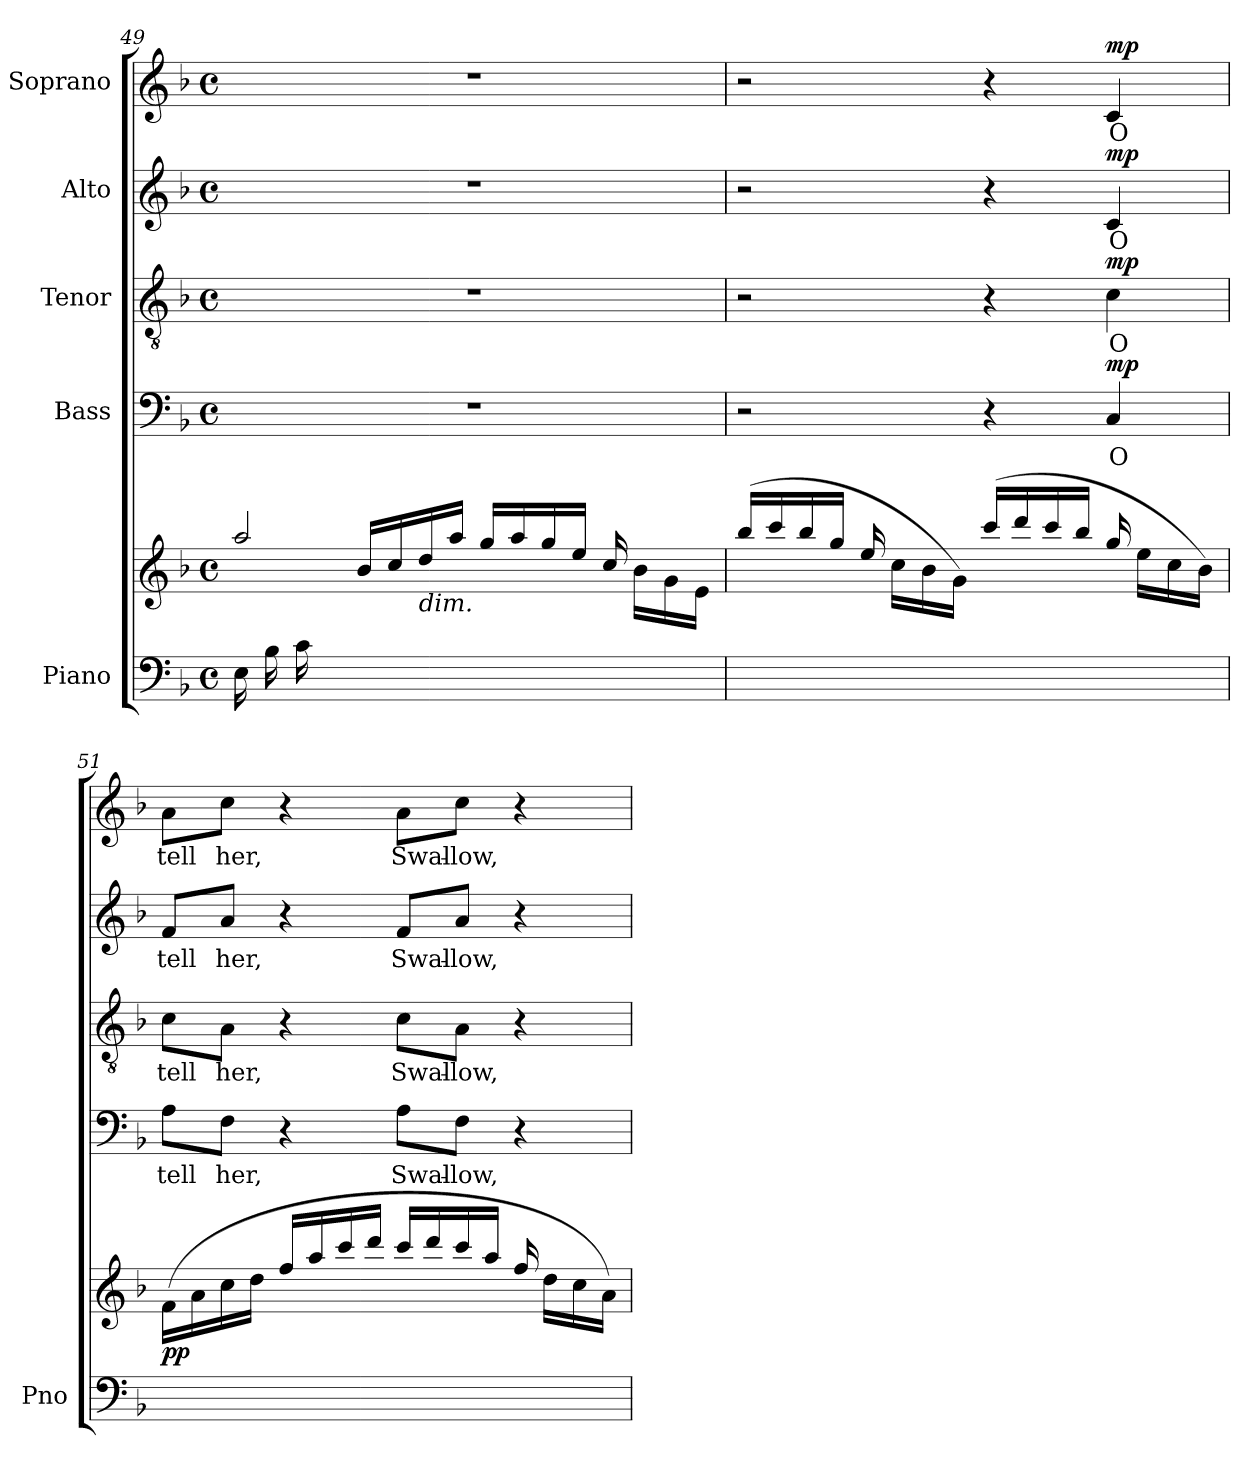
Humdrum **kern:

**kern	**kern	**dynam	**kern	**text	**dynam	**kern	**text	**dynam	**kern	**text	**dynam	**kern	**text	**dynam
*part5	*part5	*part5	*part4	*part4	*part4	*part3	*part3	*part3	*part2	*part2	*part2	*part1	*part1	*part1
*staff6	*staff5	*staff5/6	*staff4	*staff4	*staff4	*staff3	*staff3	*staff3	*staff2	*staff2	*staff2	*staff1	*staff1	*staff1
*I"Piano	*	*	*I"Bass	*	*	*I"Tenor	*	*	*I"Alto	*	*	*I"Soprano	*	*
*I'Pno	*	*	*	*	*	*	*	*	*	*	*	*	*	*
*clefF4	*clefG2	*	*clefF4	*	*	*clefGv2	*	*	*clefG2	*	*	*clefG2	*	*
*k[b-]	*k[b-]	*	*k[b-]	*	*	*k[b-]	*	*	*k[b-]	*	*	*k[b-]	*	*
*M4/4	*M4/4	*	*M4/4	*	*	*M4/4	*	*	*M4/4	*	*	*M4/4	*	*
*met(c)	*met(c)	*	*met(c)	*	*	*met(c)	*	*	*met(c)	*	*	*met(c)	*	*
=49	=49	=49	=49	=49	=49	=49	=49	=49	=49	=49	=49	=49	=49	=49
*^	*^	*	*	*	*	*	*	*	*	*	*	*	*	*
(<16E\LL	1ryy	(>2aa/	8.ryy	.	1r	.	.	1r	.	.	1r	.	.	1r	.	.
16B-\	.	.	.	.	.	.	.	.	.	.	.	.	.	.	.	.
16c\	.	.	.	.	.	.	.	.	.	.	.	.	.	.	.	.
2ryy	.	.	16g\JJ	.	.	.	.	.	.	.	.	.	.	.	.	.
.	.	.	16b-/LL	.	.	.	.	.	.	.	.	.	.	.	.	.
.	.	.	16cc/	.	.	.	.	.	.	.	.	.	.	.	.	.
!	!	!	!LO:TX:b:i:t=dim.	!	!	!	!	!	!	!	!	!	!	!	!	!
.	.	.	16dd/	.	.	.	.	.	.	.	.	.	.	.	.	.
.	.	.	16aa/JJ	.	.	.	.	.	.	.	.	.	.	.	.	.
.	.	2ryy)	16gg/LL	.	.	.	.	.	.	.	.	.	.	.	.	.
.	.	.	16aa/	.	.	.	.	.	.	.	.	.	.	.	.	.
.	.	.	16gg/	.	.	.	.	.	.	.	.	.	.	.	.	.
4ryy	.	.	16ee/JJ	.	.	.	.	.	.	.	.	.	.	.	.	.
.	.	.	16cc/	.	.	.	.	.	.	.	.	.	.	.	.	.
.	.	.	16b-\LL	.	.	.	.	.	.	.	.	.	.	.	.	.
.	.	.	16g\	.	.	.	.	.	.	.	.	.	.	.	.	.
16ryy	.	.	16e\JJ)	.	.	.	.	.	.	.	.	.	.	.	.	.
*v	*v	*	*	*	*	*	*	*	*	*	*	*	*	*	*	*
*	*v	*v	*	*	*	*	*	*	*	*	*	*	*	*	*
=50	=50	=50	=50	=50	=50	=50	=50	=50	=50	=50	=50	=50	=50	=50
1ryy	(<16bb-/LL	.	2r	.	.	2r	.	.	2r	.	.	2r	.	.
.	16ccc/	.	.	.	.	.	.	.	.	.	.	.	.	.
.	16bb-/	.	.	.	.	.	.	.	.	.	.	.	.	.
.	16gg/JJ	.	.	.	.	.	.	.	.	.	.	.	.	.
.	16ee/	.	.	.	.	.	.	.	.	.	.	.	.	.
.	16cc\LL	.	.	.	.	.	.	.	.	.	.	.	.	.
.	16b-\	.	.	.	.	.	.	.	.	.	.	.	.	.
.	16g\JJ)	.	.	.	.	.	.	.	.	.	.	.	.	.
.	(>16ccc/LL	.	4r	.	.	4r	.	.	4r	.	.	4r	.	.
.	16ddd/	.	.	.	.	.	.	.	.	.	.	.	.	.
.	16ccc/	.	.	.	.	.	.	.	.	.	.	.	.	.
.	16bb-/JJ	.	.	.	.	.	.	.	.	.	.	.	.	.
!	!	!	!	!LO:LY:b	!LO:DY:a	!	!LO:LY:b	!LO:DY:a	!	!LO:LY:b	!LO:DY:a	!	!LO:LY:b	!LO:DY:a
.	16gg/	.	4C/	O	mp	4c\	O	mp	4c/	O	mp	4c/	O	mp
.	16ee\LL	.	.	.	.	.	.	.	.	.	.	.	.	.
.	16cc\	.	.	.	.	.	.	.	.	.	.	.	.	.
.	16b-\JJ)	.	.	.	.	.	.	.	.	.	.	.	.	.
!!LO:PB:g=z
=51	=51	=51	=51	=51	=51	=51	=51	=51	=51	=51	=51	=51	=51	=51
!	!	!LO:DY:b	!	!LO:LY:b	!	!	!LO:LY:b	!	!	!LO:LY:b	!	!	!LO:LY:b	!
1ryy	(>16f\LL	pp	8A\L	tell	.	8c\L	tell	.	8f/L	tell	.	8a\L	tell	.
.	16a\	.	.	.	.	.	.	.	.	.	.	.	.	.
!	!	!	!	!LO:LY:b	!	!	!LO:LY:b	!	!	!LO:LY:b	!	!	!LO:LY:b	!
.	16cc\	.	8F\J	her,	.	8A\J	her,	.	8a/J	her,	.	8cc\J	her,	.
.	16dd\JJ	.	.	.	.	.	.	.	.	.	.	.	.	.
.	16ff/LL	.	4r	.	.	4r	.	.	4r	.	.	4r	.	.
.	16aa/	.	.	.	.	.	.	.	.	.	.	.	.	.
.	16ccc/	.	.	.	.	.	.	.	.	.	.	.	.	.
.	16ddd/JJ	.	.	.	.	.	.	.	.	.	.	.	.	.
!	!	!	!	!LO:LY:b	!	!	!LO:LY:b	!	!	!LO:LY:b	!	!	!LO:LY:b	!
.	16ccc/LL	.	8A\L	Swal-	.	8c\L	Swal-	.	8f/L	Swal-	.	8a\L	Swal-	.
.	16ddd/	.	.	.	.	.	.	.	.	.	.	.	.	.
!	!	!	!	!LO:LY:b	!	!	!LO:LY:b	!	!	!LO:LY:b	!	!	!LO:LY:b	!
.	16ccc/	.	8F\J	-low,	.	8A\J	-low,	.	8a/J	-low,	.	8cc\J	-low,	.
.	16aa/JJ	.	.	.	.	.	.	.	.	.	.	.	.	.
.	16ff/	.	4r	.	.	4r	.	.	4r	.	.	4r	.	.
.	16dd\LL	.	.	.	.	.	.	.	.	.	.	.	.	.
.	16cc\	.	.	.	.	.	.	.	.	.	.	.	.	.
.	16a\JJ)	.	.	.	.	.	.	.	.	.	.	.	.	.
=	=	=	=	=	=	=	=	=	=	=	=	=	=	=
*-	*-	*-	*-	*-	*-	*-	*-	*-	*-	*-	*-	*-	*-	*-
